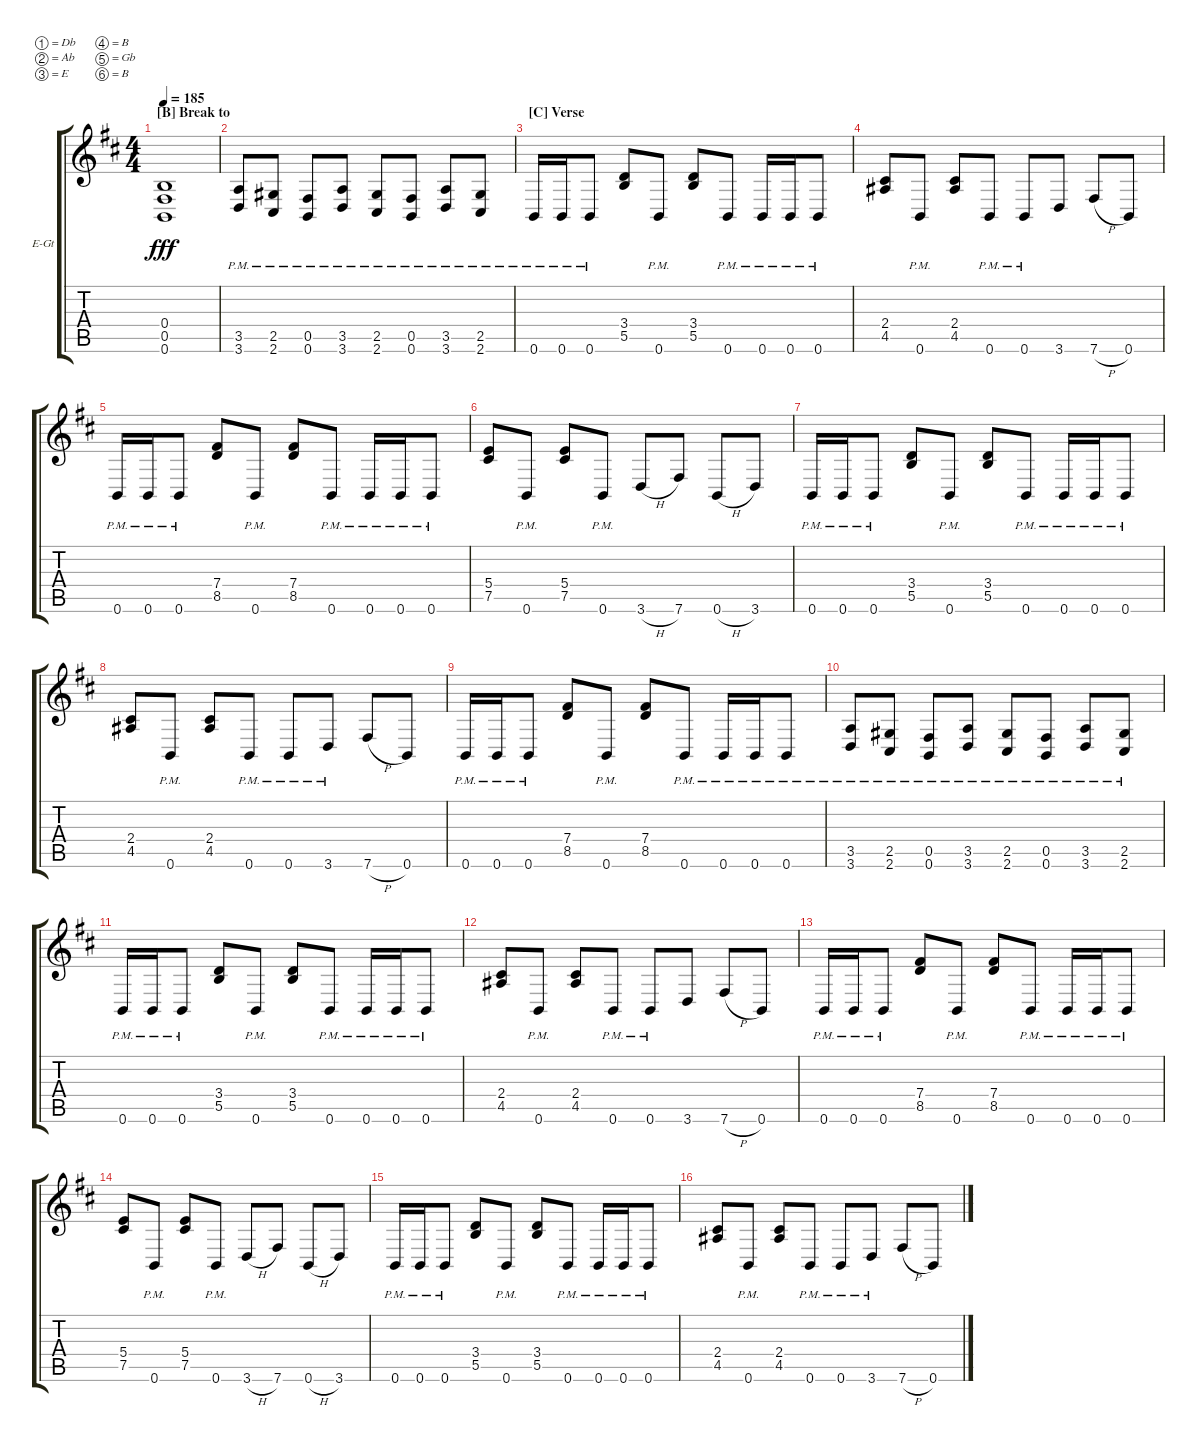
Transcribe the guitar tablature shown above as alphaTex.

\defaultSystemsLayout 4
\bracketExtendMode groupsimilarinstruments
\firstSystemTrackNameOrientation horizontal
\otherSystemsTrackNameOrientation horizontal
\track ("Electric Guitar" "E-Gt") {instrument distortionguitar}
\staff {score tabs}
\tuning (Db4 Ab3 E3 B2 Gb2 B1)
\ts (4 4)
\section ("B" "Break to")
\tempo 185
\clef g2
\ks bminor
(0.6 0.5 0.4).1{dy fff} |
(3.6{pm} 3.5{pm}).8 (2.6{pm} 2.5{pm}).8 (0.6{pm} 0.5{pm}).8 (3.6{pm} 3.5{pm}).8 (2.6{pm} 2.5{pm}).8 (0.6{pm} 0.5{pm}).8 (3.6{pm} 3.5{pm}).8 (2.6{pm} 2.5{pm}).8 |
\section ("C" "Verse")
0.6{pm}.16 0.6{pm}.16 0.6{pm}.8 (5.5 3.4).8 0.6{pm}.8 (5.5 3.4).8 0.6{pm}.8 0.6{pm}.16 0.6{pm}.16 0.6{pm}.8 |
(2.4 4.5).8 0.6{pm}.8 (2.4 4.5).8 0.6{pm}.8 0.6{pm}.8 3.6.8 7.6{h}.8 0.6.8 |
0.6{pm}.16 0.6{pm}.16 0.6{pm}.8 (8.5 7.4).8 0.6{pm}.8 (8.5 7.4).8 0.6{pm}.8 0.6{pm}.16 0.6{pm}.16 0.6{pm}.8 |
(5.4 7.5).8 0.6{pm}.8 (5.4 7.5).8 0.6{pm}.8 3.6{h}.8 7.6.8 0.6{h}.8 3.6.8 |
0.6{pm}.16 0.6{pm}.16 0.6{pm}.8 (5.5 3.4).8 0.6{pm}.8 (5.5 3.4).8 0.6{pm}.8 0.6{pm}.16 0.6{pm}.16 0.6{pm}.8 |
(2.4 4.5).8 0.6{pm}.8 (2.4 4.5).8 0.6{pm}.8 0.6{pm}.8 3.6{pm}.8 7.6{h}.8 0.6.8 |
0.6{pm}.16 0.6{pm}.16 0.6{pm}.8 (8.5 7.4).8 0.6{pm}.8 (8.5 7.4).8 0.6{pm}.8 0.6{pm}.16 0.6{pm}.16 0.6{pm}.8 |
(3.6{pm} 3.5{pm}).8 (2.6{pm} 2.5{pm}).8 (0.6{pm} 0.5{pm}).8 (3.6{pm} 3.5{pm}).8 (2.6{pm} 2.5{pm}).8 (0.6{pm} 0.5{pm}).8 (3.6{pm} 3.5{pm}).8 (2.6{pm} 2.5{pm}).8 |
0.6{pm}.16 0.6{pm}.16 0.6{pm}.8 (5.5 3.4).8 0.6{pm}.8 (5.5 3.4).8 0.6{pm}.8 0.6{pm}.16 0.6{pm}.16 0.6{pm}.8 |
(2.4 4.5).8 0.6{pm}.8 (2.4 4.5).8 0.6{pm}.8 0.6{pm}.8 3.6.8 7.6{h}.8 0.6.8 |
0.6{pm}.16 0.6{pm}.16 0.6{pm}.8 (8.5 7.4).8 0.6{pm}.8 (8.5 7.4).8 0.6{pm}.8 0.6{pm}.16 0.6{pm}.16 0.6{pm}.8 |
(5.4 7.5).8 0.6{pm}.8 (5.4 7.5).8 0.6{pm}.8 3.6{h}.8 7.6.8 0.6{h}.8 3.6.8 |
0.6{pm}.16 0.6{pm}.16 0.6{pm}.8 (5.5 3.4).8 0.6{pm}.8 (5.5 3.4).8 0.6{pm}.8 0.6{pm}.16 0.6{pm}.16 0.6{pm}.8 |
(2.4 4.5).8 0.6{pm}.8 (2.4 4.5).8 0.6{pm}.8 0.6{pm}.8 3.6{pm}.8 7.6{h}.8 0.6.8
